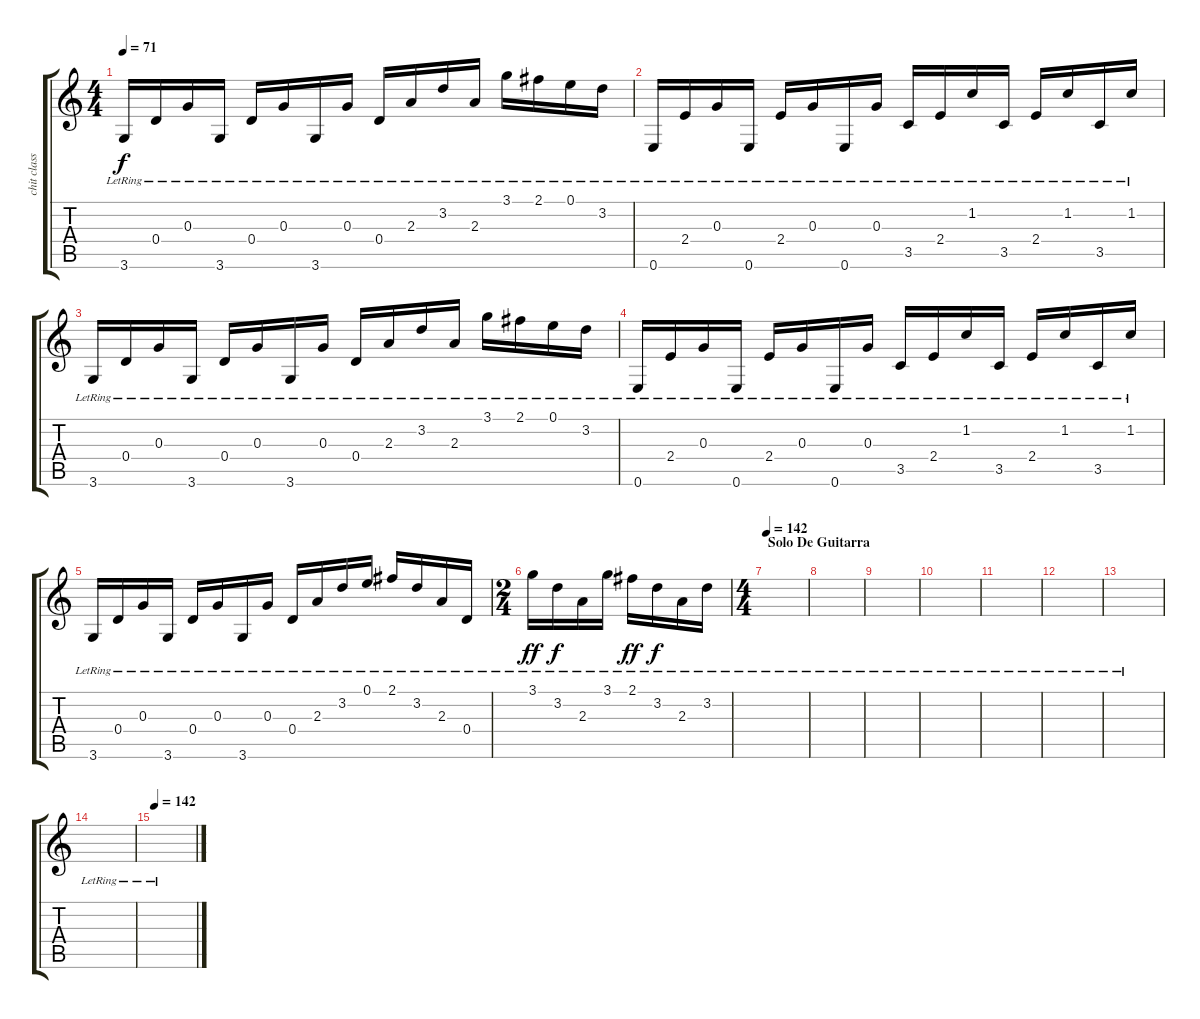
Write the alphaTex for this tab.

\track ("chit classica" "chit class") {instrument acousticguitarnylon}
\staff {score tabs}
\tuning (E4 B3 G3 D3 A2 E2) {hide}
\ts (4 4)
\tempo 71
\clef g2
\ks c
3.6{lr}.16{dy f} 0.4{lr}.16 0.3{lr}.16 3.6{lr}.16 0.4{lr}.16 0.3{lr}.16 3.6{lr}.16 0.3{lr}.16 0.4{lr}.16 2.3{lr}.16 3.2{lr}.16 2.3{lr}.16 3.1{lr}.16 2.1{lr}.16 0.1{lr}.16 3.2{lr}.16 |
0.6{lr}.16 2.4{lr}.16 0.3{lr}.16 0.6{lr}.16 2.4{lr}.16 0.3{lr}.16 0.6{lr}.16 0.3{lr}.16 3.5{lr}.16 2.4{lr}.16 1.2{lr}.16 3.5{lr}.16 2.4{lr}.16 1.2{lr}.16 3.5{lr}.16 1.2{lr}.16 |
3.6{lr}.16 0.4{lr}.16 0.3{lr}.16 3.6{lr}.16 0.4{lr}.16 0.3{lr}.16 3.6{lr}.16 0.3{lr}.16 0.4{lr}.16 2.3{lr}.16 3.2{lr}.16 2.3{lr}.16 3.1{lr}.16 2.1{lr}.16 0.1{lr}.16 3.2{lr}.16 |
0.6{lr}.16 2.4{lr}.16 0.3{lr}.16 0.6{lr}.16 2.4{lr}.16 0.3{lr}.16 0.6{lr}.16 0.3{lr}.16 3.5{lr}.16 2.4{lr}.16 1.2{lr}.16 3.5{lr}.16 2.4{lr}.16 1.2{lr}.16 3.5{lr}.16 1.2{lr}.16 |
3.6{lr}.16 0.4{lr}.16 0.3{lr}.16 3.6{lr}.16 0.4{lr}.16 0.3{lr}.16 3.6{lr}.16 0.3{lr}.16 0.4{lr}.16 2.3{lr}.16 3.2{lr}.16 0.1{lr}.16 2.1{lr}.16 3.2{lr}.16 2.3{lr}.16 0.4{lr}.16 |
\ts (2 4)
3.1{lr}.16{dy ff} 3.2{lr}.16{dy f} 2.3{lr}.16 3.1{lr}.16 2.1{lr}.16{dy ff} 3.2{lr}.16{dy f} 2.3{lr}.16 3.2{lr}.16 |
\ts (4 4)
\section ("" "Solo De Guitarra")
\tempo 142
|
|
|
|
|
|
|
|
\tempo 142
